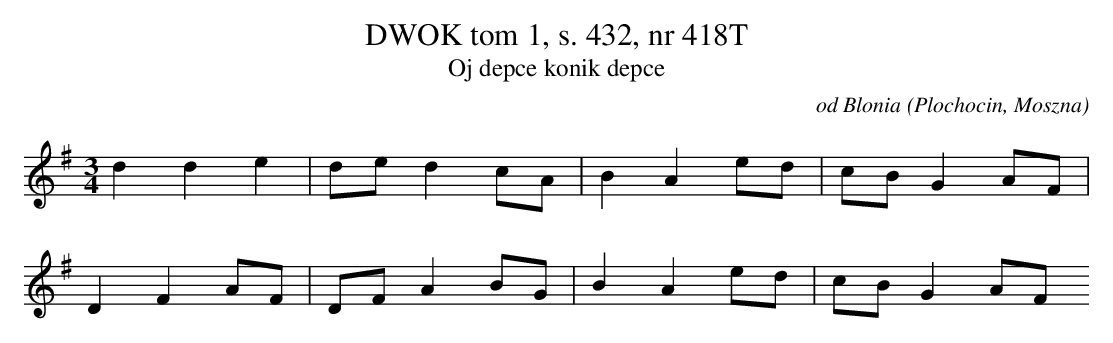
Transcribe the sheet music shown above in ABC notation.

X:1
T: DWOK tom 1, s. 432, nr 418T
T: Oj depce konik depce
O: od Blonia (Plochocin, Moszna)
M: 3/4
L: 1/8
K: G
d2d2e2 | ded2cA | B2A2ed | cBG2AF |
D2F2AF | DFA2BG | B2A2ed | cBG2AF
